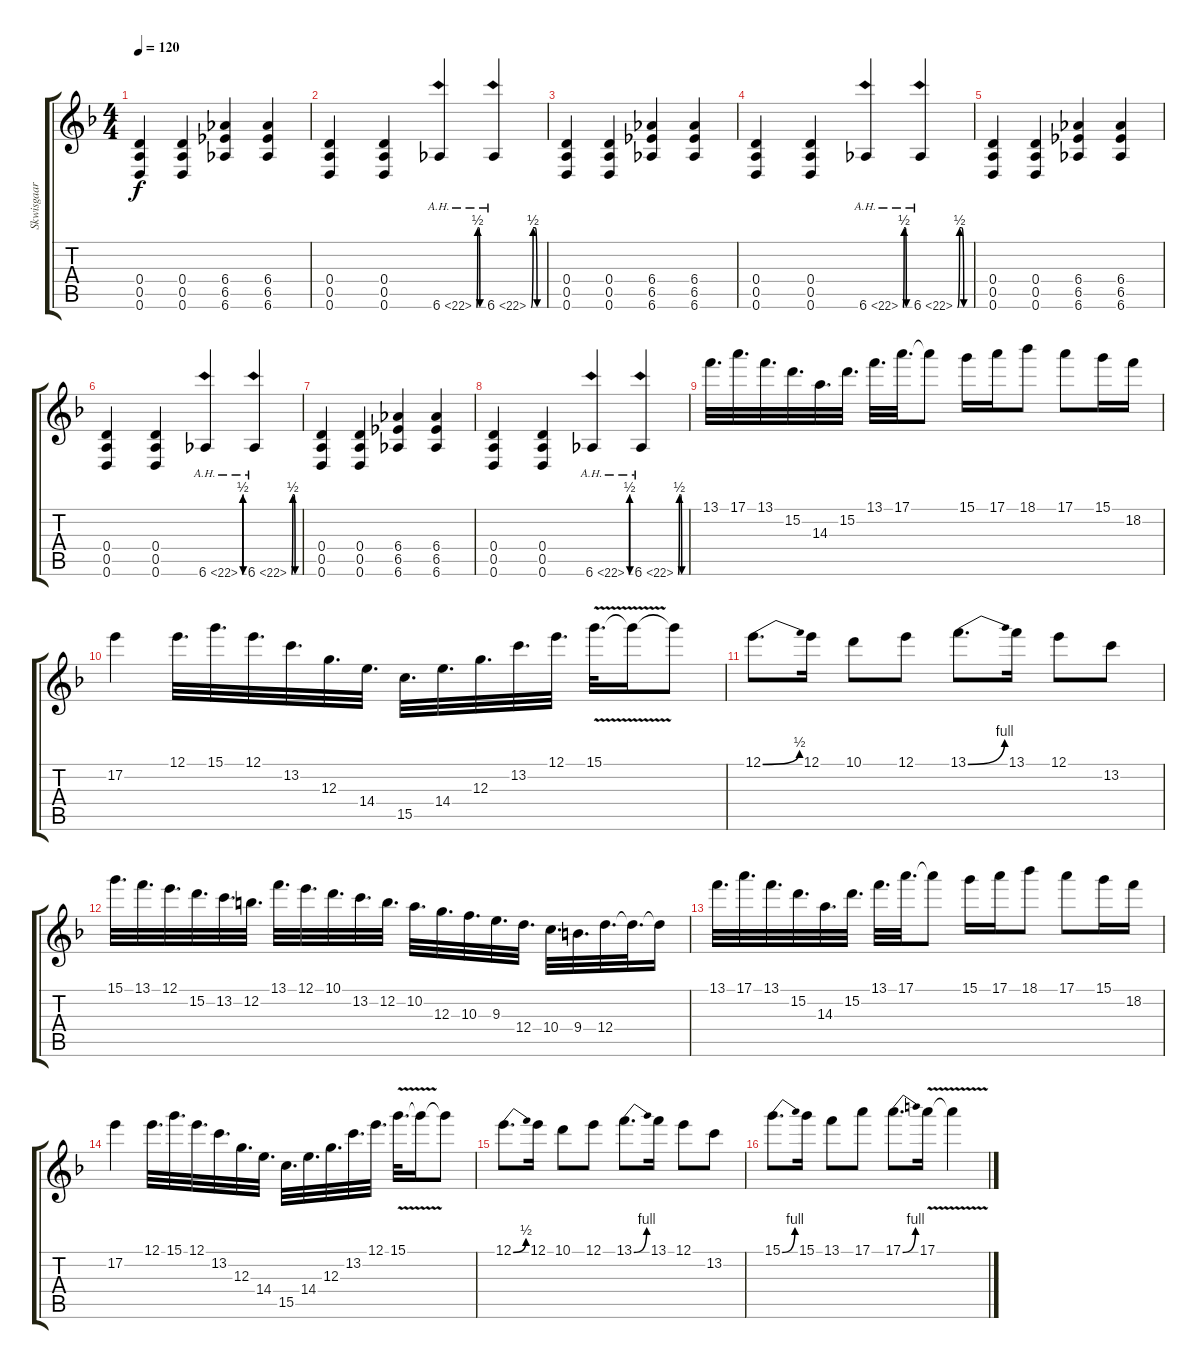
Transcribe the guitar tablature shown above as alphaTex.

\track ("Skwisgaar Skwigelf Overdub" "Skwisgaar ") {instrument distortionguitar}
\staff {score tabs}
\tuning (E4 B3 G3 D3 A2 D2) {hide}
\ts (4 4)
\tempo 120
\clef g2
\ks dminor
(0.4 0.5 0.6).4{dy f} (0.4 0.5 0.6).4 (6.4 6.5 6.6).4 (6.4 6.5 6.6).4 |
(0.4 0.5 0.6).4 (0.4 0.5 0.6).4 6.6{be (custom 0 0 10 2 20 2 30 0 60 0) ah 16}.4 6.6{be (custom 0 0 10 2 20 2 30 0 60 0) ah 16}.4 |
(0.4 0.5 0.6).4 (0.4 0.5 0.6).4 (6.4 6.5 6.6).4 (6.4 6.5 6.6).4 |
(0.4 0.5 0.6).4 (0.4 0.5 0.6).4 6.6{be (custom 0 0 10 2 20 2 30 0 60 0) ah 16}.4 6.6{be (custom 0 0 10 2 20 2 30 0 60 0) ah 16}.4 |
(0.4 0.5 0.6).4 (0.4 0.5 0.6).4 (6.4 6.5 6.6).4 (6.4 6.5 6.6).4 |
(0.4 0.5 0.6).4 (0.4 0.5 0.6).4 6.6{be (custom 0 0 10 2 20 2 30 0 60 0) ah 16}.4 6.6{be (custom 0 0 10 2 20 2 30 0 60 0) ah 16}.4 |
(0.4 0.5 0.6).4 (0.4 0.5 0.6).4 (6.4 6.5 6.6).4 (6.4 6.5 6.6).4 |
(0.4 0.5 0.6).4 (0.4 0.5 0.6).4 6.6{be (custom 0 0 10 2 20 2 30 0 60 0) ah 16}.4 6.6{be (custom 0 0 10 2 20 2 30 0 60 0) ah 16}.4 |
13.1.32{d volume 11} 17.1.32{d} 13.1.32{d} 15.2.32{d} 14.3.32{d} 15.2.32{d} 13.1.32{d} 17.1.32{d} 17.1{t}.8 15.1.16 17.1.16 18.1.8 17.1.8 15.1.16 18.2.16 |
17.2.4 12.1.32{d} 15.1.32{d} 12.1.32{d} 13.2.32{d} 12.3.32{d} 14.4.32{d} 15.5.32{d} 14.4.32{d} 12.3.32{d} 13.2.32{d} 12.1.32{d} 15.1{v}.32{d} 15.1{t}.16 15.1{t}.8 |
12.1{be (bend 0 0 60 2)}.8{d} 12.1.16 10.1.8 12.1.8 13.1{be (bend 0 0 60 4)}.8{d} 13.1.16 12.1.8 13.2.8 |
15.1.32{d} 13.1.32{d} 12.1.32{d} 15.2.32{d} 13.2.32{d} 12.2.32{d} 13.1.32{d} 12.1.32{d} 10.1.32{d} 13.2.32{d} 12.2.32{d} 10.2.32{d} 12.3.32{d} 10.3.32{d} 9.3.32{d} 12.4.32{d} 10.4.32{d} 9.4.32{d} 12.4.32{d} 12.4{t}.32{d} 12.4{t}.16 |
13.1.32{d} 17.1.32{d} 13.1.32{d} 15.2.32{d} 14.3.32{d} 15.2.32{d} 13.1.32{d} 17.1.32{d} 17.1{t}.8 15.1.16 17.1.16 18.1.8 17.1.8 15.1.16 18.2.16 |
17.2.4 12.1.32{d} 15.1.32{d} 12.1.32{d} 13.2.32{d} 12.3.32{d} 14.4.32{d} 15.5.32{d} 14.4.32{d} 12.3.32{d} 13.2.32{d} 12.1.32{d} 15.1{v}.32{d} 15.1{t}.16 15.1{t}.8 |
12.1{be (bend 0 0 60 2)}.8{d} 12.1.16 10.1.8 12.1.8 13.1{be (bend 0 0 60 4)}.8{d} 13.1.16 12.1.8 13.2.8 |
15.1{be (bend 0 0 60 4)}.8{d} 15.1.16 13.1.8 17.1.8 17.1{be (bend 0 0 60 4)}.8{d} 17.1{v}.16 17.1{t}.4
